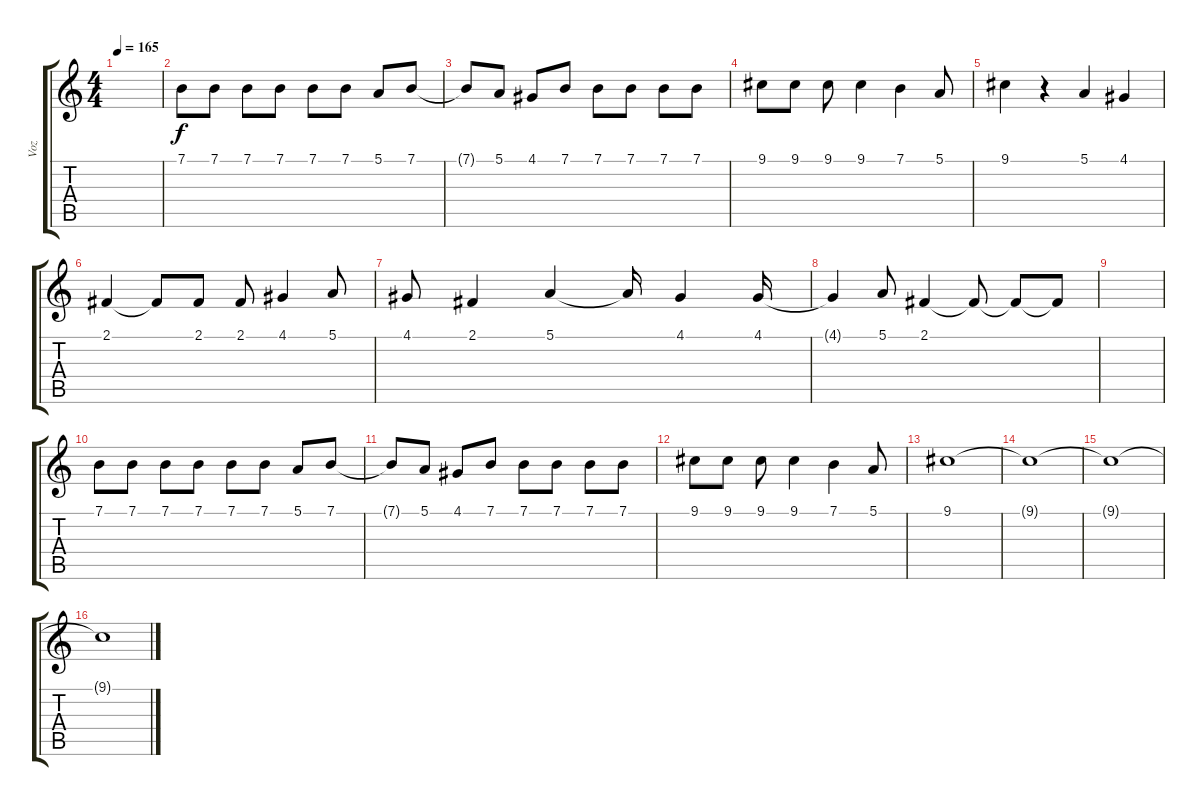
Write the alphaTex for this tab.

\track ("Voz" "Voz") {instrument sopranosax}
\staff {score tabs}
\tuning (E4 B3 G3 D3 A2 E2) {hide}
\ts (4 4)
\tempo 165
\clef g2
\ks c
|
7.1.8 7.1.8 7.1.8 7.1.8 7.1.8 7.1.8 5.1.8 7.1.8 |
7.1{t}.8 5.1.8 4.1.8 7.1.8 7.1.8 7.1.8 7.1.8 7.1.8 |
9.1.8 9.1.8 9.1.8 9.1.4 7.1.4 5.1.8 |
9.1.4 r.4 5.1.4 4.1.4 |
2.1.4 2.1{t}.8 2.1.8 2.1.8 4.1.4 5.1.8 |
4.1.8 2.1.4 5.1.4 5.1{t}.16 4.1.4 4.1.16 |
4.1{t}.4 5.1.8 2.1.4 2.1{t}.8 2.1{t}.8 2.1{t}.8 |
|
7.1.8 7.1.8 7.1.8 7.1.8 7.1.8 7.1.8 5.1.8 7.1.8 |
7.1{t}.8 5.1.8 4.1.8 7.1.8 7.1.8 7.1.8 7.1.8 7.1.8 |
9.1.8 9.1.8 9.1.8 9.1.4 7.1.4 5.1.8 |
9.1.1 |
9.1{t}.1 |
9.1{t}.1 |
9.1{t}.1
